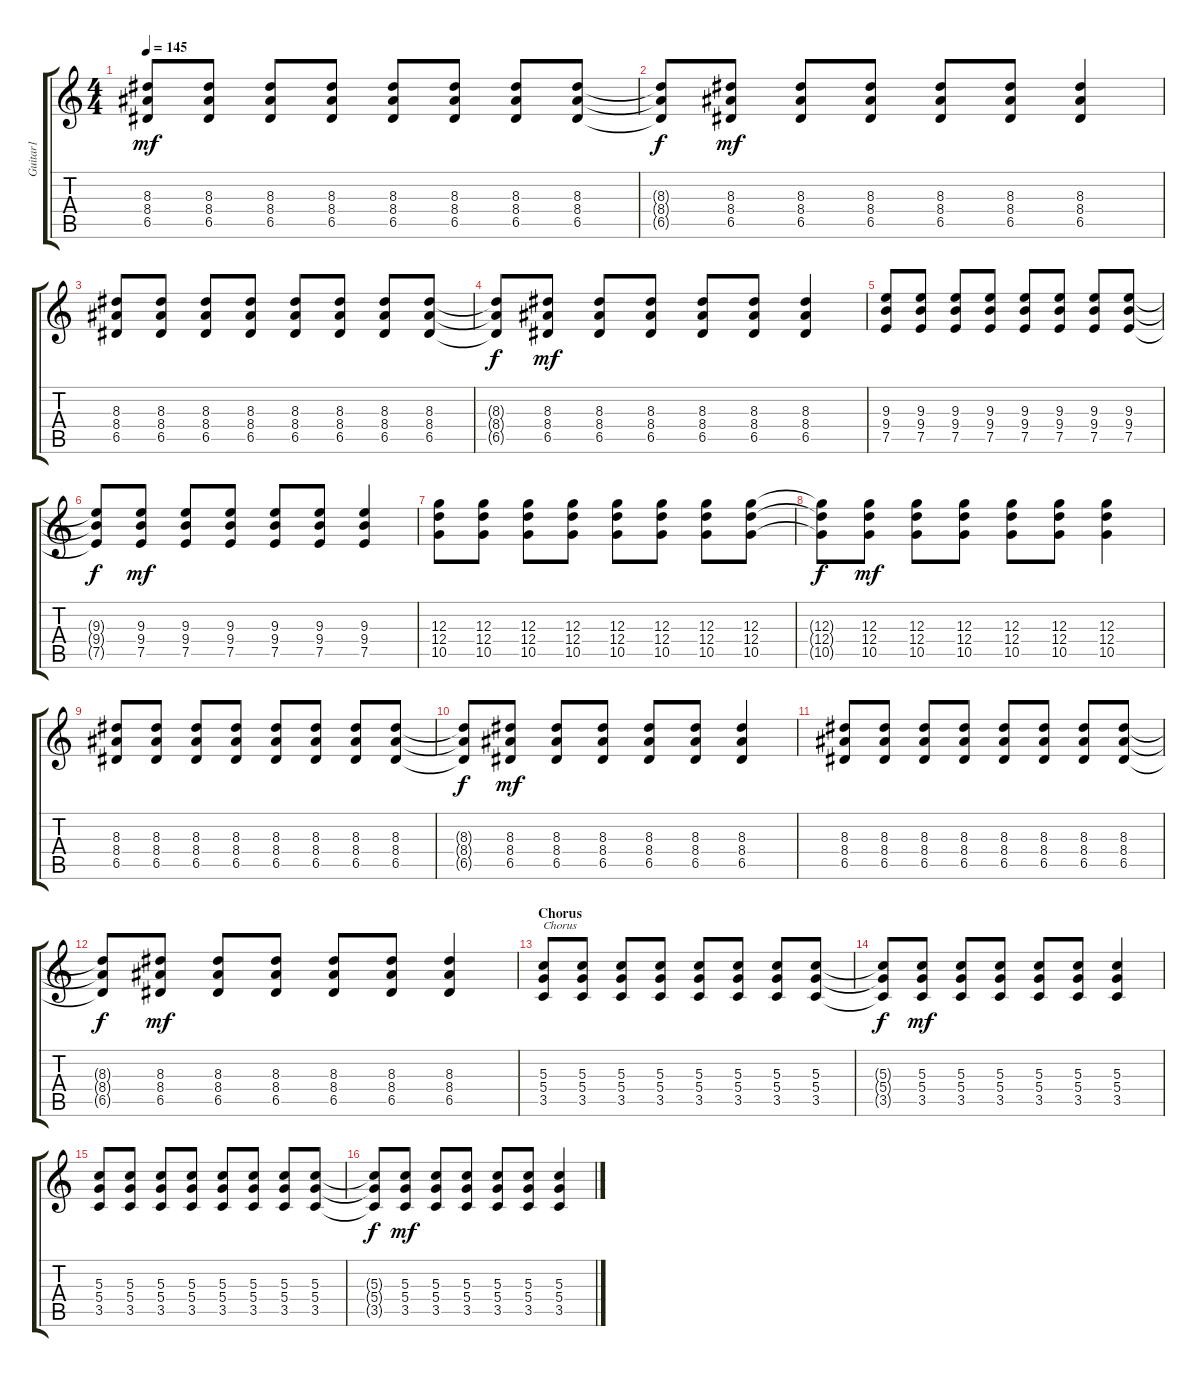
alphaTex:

\track ("Guitar1" "Guitar1") {instrument distortionguitar}
\staff {score tabs}
\tuning (E4 B3 G3 D3 A2 E2) {hide}
\ts (4 4)
\tempo 145
\clef g2
\ks c
(8.3 8.4 6.5).8{dy mf} (8.3 8.4 6.5).8 (8.3 8.4 6.5).8 (8.3 8.4 6.5).8 (8.3 8.4 6.5).8 (8.3 8.4 6.5).8 (8.3 8.4 6.5).8 (8.3 8.4 6.5).8 |
(8.3{t} 8.4{t} 6.5{t}).8{dy f} (8.3 8.4 6.5).8{dy mf} (8.3 8.4 6.5).8 (8.3 8.4 6.5).8 (8.3 8.4 6.5).8 (8.3 8.4 6.5).8 (8.3 8.4 6.5).4 |
(8.3 8.4 6.5).8 (8.3 8.4 6.5).8 (8.3 8.4 6.5).8 (8.3 8.4 6.5).8 (8.3 8.4 6.5).8 (8.3 8.4 6.5).8 (8.3 8.4 6.5).8 (8.3 8.4 6.5).8 |
(8.3{t} 8.4{t} 6.5{t}).8{dy f} (8.3 8.4 6.5).8{dy mf} (8.3 8.4 6.5).8 (8.3 8.4 6.5).8 (8.3 8.4 6.5).8 (8.3 8.4 6.5).8 (8.3 8.4 6.5).4 |
(9.3 9.4 7.5).8 (9.3 9.4 7.5).8 (9.3 9.4 7.5).8 (9.3 9.4 7.5).8 (9.3 9.4 7.5).8 (9.3 9.4 7.5).8 (9.3 9.4 7.5).8 (9.3 9.4 7.5).8 |
(9.3{t} 9.4{t} 7.5{t}).8{dy f} (9.3 9.4 7.5).8{dy mf} (9.3 9.4 7.5).8 (9.3 9.4 7.5).8 (9.3 9.4 7.5).8 (9.3 9.4 7.5).8 (9.3 9.4 7.5).4 |
(12.3 12.4 10.5).8 (12.3 12.4 10.5).8 (12.3 12.4 10.5).8 (12.3 12.4 10.5).8 (12.3 12.4 10.5).8 (12.3 12.4 10.5).8 (12.3 12.4 10.5).8 (12.3 12.4 10.5).8 |
(12.3{t} 12.4{t} 10.5{t}).8{dy f} (12.3 12.4 10.5).8{dy mf} (12.3 12.4 10.5).8 (12.3 12.4 10.5).8 (12.3 12.4 10.5).8 (12.3 12.4 10.5).8 (12.3 12.4 10.5).4 |
(8.3 8.4 6.5).8 (8.3 8.4 6.5).8 (8.3 8.4 6.5).8 (8.3 8.4 6.5).8 (8.3 8.4 6.5).8 (8.3 8.4 6.5).8 (8.3 8.4 6.5).8 (8.3 8.4 6.5).8 |
(8.3{t} 8.4{t} 6.5{t}).8{dy f} (8.3 8.4 6.5).8{dy mf} (8.3 8.4 6.5).8 (8.3 8.4 6.5).8 (8.3 8.4 6.5).8 (8.3 8.4 6.5).8 (8.3 8.4 6.5).4 |
(8.3 8.4 6.5).8 (8.3 8.4 6.5).8 (8.3 8.4 6.5).8 (8.3 8.4 6.5).8 (8.3 8.4 6.5).8 (8.3 8.4 6.5).8 (8.3 8.4 6.5).8 (8.3 8.4 6.5).8 |
(8.3{t} 8.4{t} 6.5{t}).8{dy f} (8.3 8.4 6.5).8{dy mf} (8.3 8.4 6.5).8 (8.3 8.4 6.5).8 (8.3 8.4 6.5).8 (8.3 8.4 6.5).8 (8.3 8.4 6.5).4 |
\section ("" "Chorus")
(5.3 5.4 3.5).8{txt "Chorus"} (5.3 5.4 3.5).8 (5.3 5.4 3.5).8 (5.3 5.4 3.5).8 (5.3 5.4 3.5).8 (5.3 5.4 3.5).8 (5.3 5.4 3.5).8 (5.3 5.4 3.5).8 |
(5.3{t} 5.4{t} 3.5{t}).8{dy f} (5.3 5.4 3.5).8{dy mf} (5.3 5.4 3.5).8 (5.3 5.4 3.5).8 (5.3 5.4 3.5).8 (5.3 5.4 3.5).8 (5.3 5.4 3.5).4 |
(5.3 5.4 3.5).8 (5.3 5.4 3.5).8 (5.3 5.4 3.5).8 (5.3 5.4 3.5).8 (5.3 5.4 3.5).8 (5.3 5.4 3.5).8 (5.3 5.4 3.5).8 (5.3 5.4 3.5).8 |
(5.3{t} 5.4{t} 3.5{t}).8{dy f} (5.3 5.4 3.5).8{dy mf} (5.3 5.4 3.5).8 (5.3 5.4 3.5).8 (5.3 5.4 3.5).8 (5.3 5.4 3.5).8 (5.3 5.4 3.5).4
